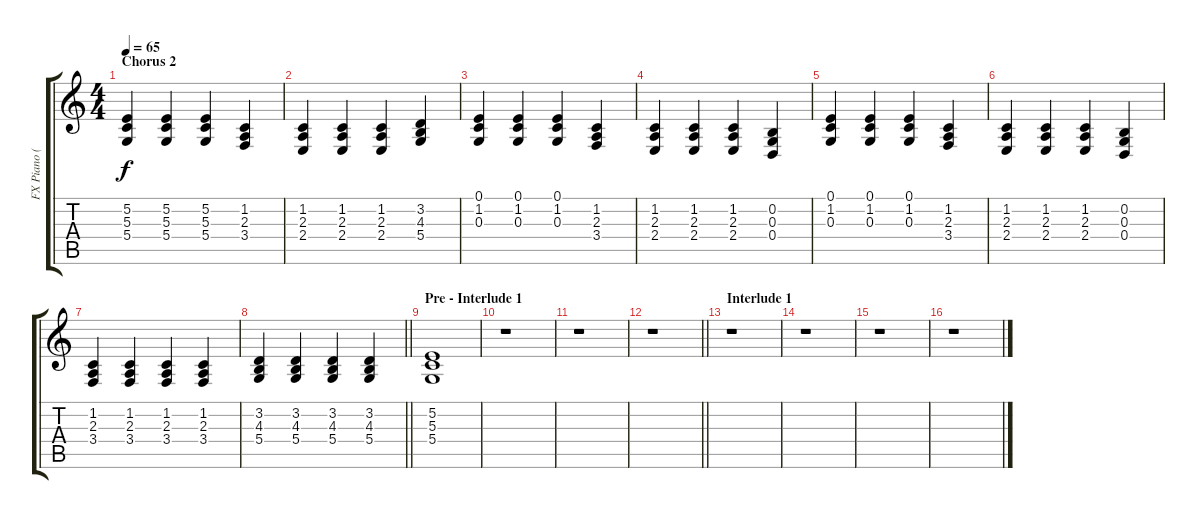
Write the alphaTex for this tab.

\track ("FX Piano (Right Hand)" "FX Piano (") {instrument electricpiano1}
\staff {score tabs}
\tuning (E4 B3 G3 D3 A2 E2) {hide}
\ts (4 4)
\section ("" "Chorus 2")
\tempo 65
\clef g2
\ks c
(5.2 5.3 5.4).4{dy f} (5.2 5.3 5.4).4 (5.2 5.3 5.4).4 (1.2 2.3 3.4).4 |
(1.2 2.3 2.4).4 (1.2 2.3 2.4).4 (1.2 2.3 2.4).4 (3.2 4.3 5.4).4 |
(0.1 1.2 0.3).4 (0.1 1.2 0.3).4 (0.1 1.2 0.3).4 (1.2 2.3 3.4).4 |
(1.2 2.3 2.4).4 (1.2 2.3 2.4).4 (1.2 2.3 2.4).4 (0.2 0.3 0.4).4 |
(0.1 1.2 0.3).4 (0.1 1.2 0.3).4 (0.1 1.2 0.3).4 (1.2 2.3 3.4).4 |
(1.2 2.3 2.4).4 (1.2 2.3 2.4).4 (1.2 2.3 2.4).4 (0.2 0.3 0.4).4 |
(1.2 2.3 3.4).4 (1.2 2.3 3.4).4 (1.2 2.3 3.4).4 (1.2 2.3 3.4).4 |
\barLineRight lightlight
(3.2 4.3 5.4).4 (3.2 4.3 5.4).4 (3.2 4.3 5.4).4 (3.2 4.3 5.4).4 |
\section ("" "Pre - Interlude 1")
(5.2 5.3 5.4).1 |
r.1 |
r.1 |
\barLineRight lightlight
r.1 |
\section ("" "Interlude 1")
r.1 |
r.1 |
r.1 |
r.1
